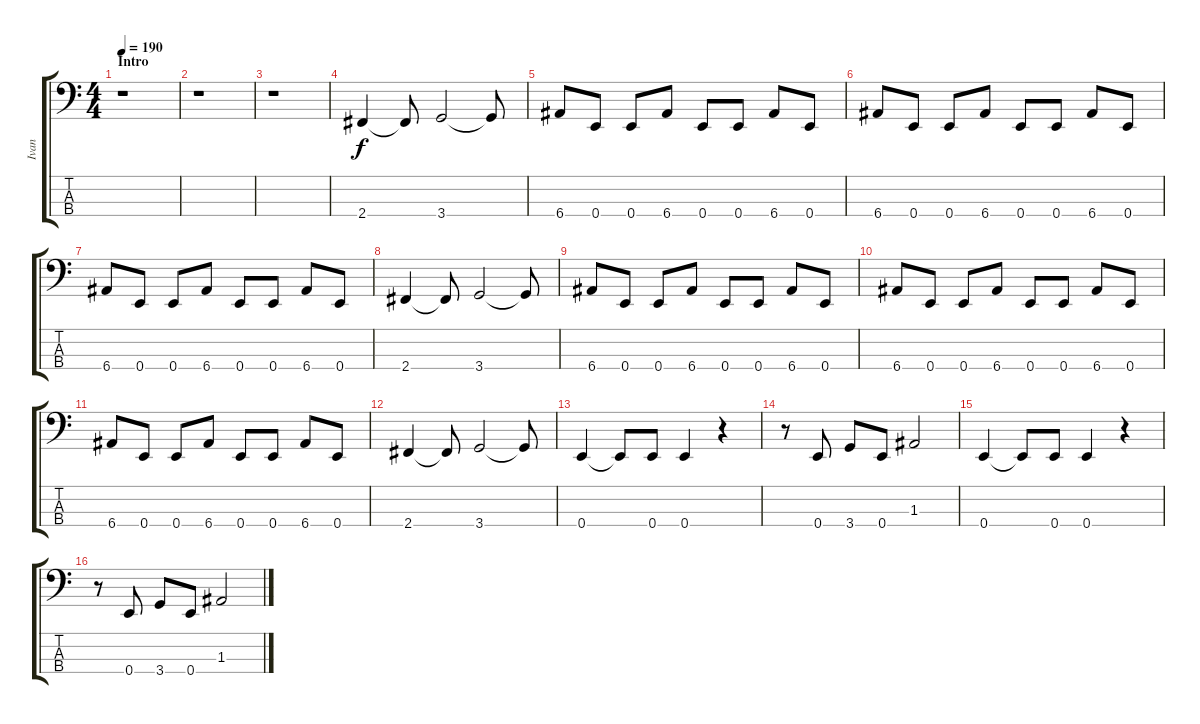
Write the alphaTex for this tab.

\track ("Ivan" "Ivan") {instrument electricbasspick}
\staff {score tabs}
\tuning (G2 D2 A1 E1) {hide}
\ts (4 4)
\section ("" "Intro")
\tempo 190
\clef f4
\ks c
r.1{dy f instrument electricbasspick} |
r.1 |
r.1 |
2.4.4 2.4{t}.8 3.4.2 3.4{t}.8 |
6.4.8 0.4.8 0.4.8 6.4.8 0.4.8 0.4.8 6.4.8 0.4.8 |
6.4.8 0.4.8 0.4.8 6.4.8 0.4.8 0.4.8 6.4.8 0.4.8 |
6.4.8 0.4.8 0.4.8 6.4.8 0.4.8 0.4.8 6.4.8 0.4.8 |
2.4.4 2.4{t}.8 3.4.2 3.4{t}.8 |
6.4.8 0.4.8 0.4.8 6.4.8 0.4.8 0.4.8 6.4.8 0.4.8 |
6.4.8 0.4.8 0.4.8 6.4.8 0.4.8 0.4.8 6.4.8 0.4.8 |
6.4.8 0.4.8 0.4.8 6.4.8 0.4.8 0.4.8 6.4.8 0.4.8 |
2.4.4 2.4{t}.8 3.4.2 3.4{t}.8 |
0.4.4 0.4{t}.8 0.4.8 0.4.4 r.4 |
r.8 0.4.8 3.4.8 0.4.8 1.3.2 |
0.4.4 0.4{t}.8 0.4.8 0.4.4 r.4 |
r.8 0.4.8 3.4.8 0.4.8 1.3.2
